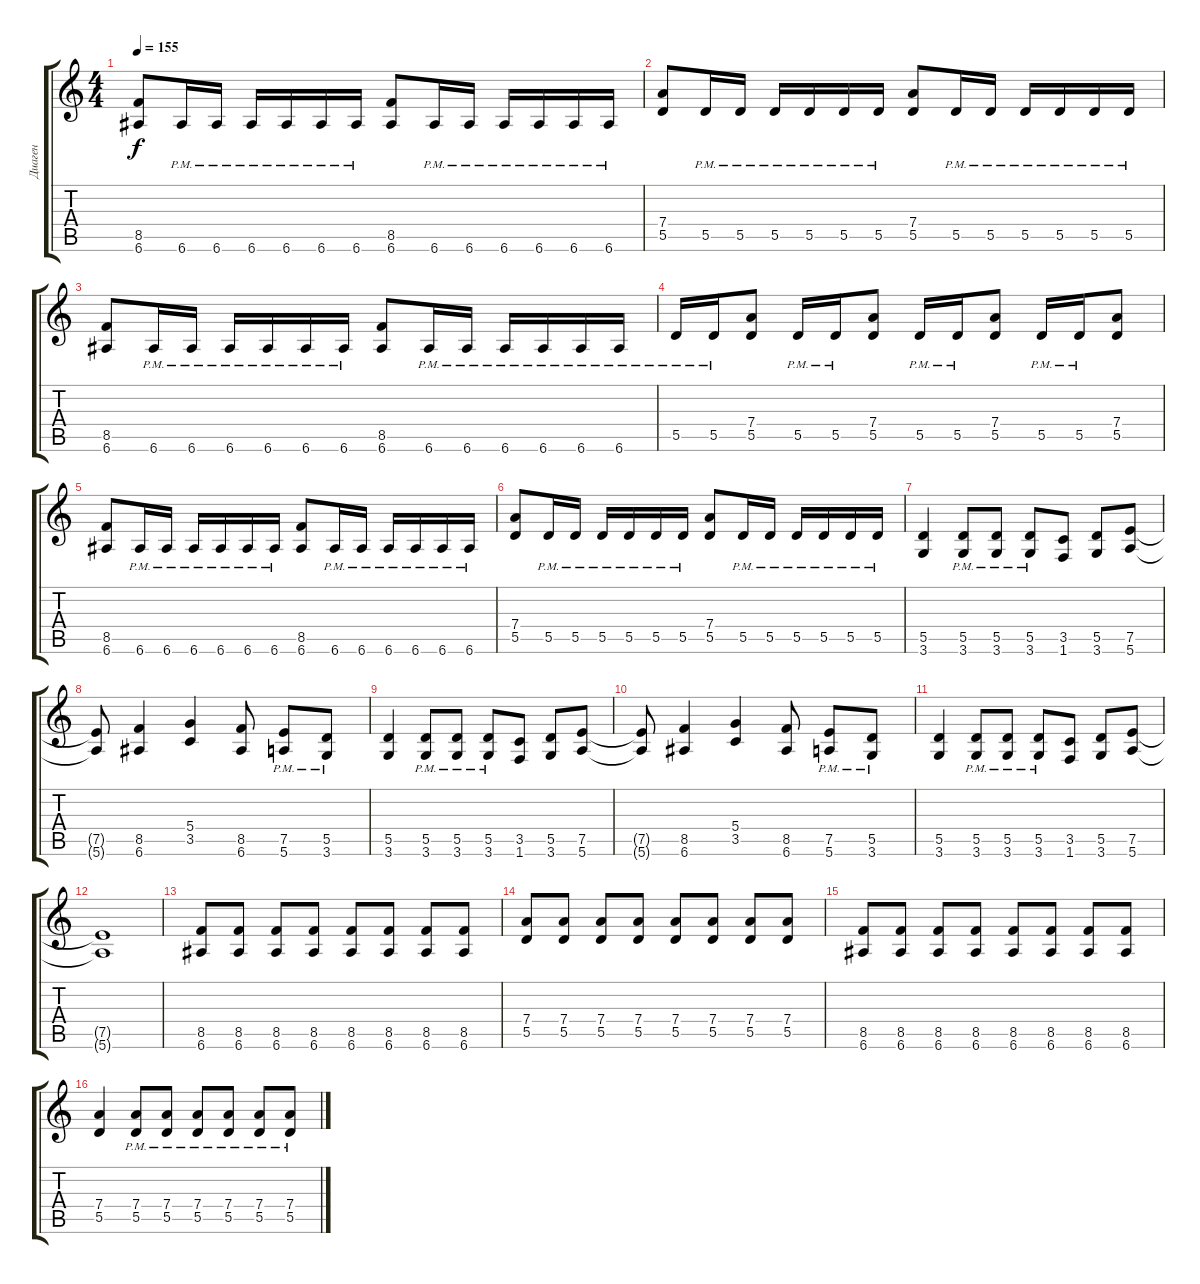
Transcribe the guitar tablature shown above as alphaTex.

\track ("Диаген" "Диаген") {instrument overdrivenguitar}
\staff {score tabs}
\tuning (E4 B3 G3 D3 A2 E2) {hide}
\ts (4 4)
\tempo 155
\clef g2
\ks c
(8.5 6.6).8{dy f} 6.6{pm}.16 6.6{pm}.16 6.6{pm}.16 6.6{pm}.16 6.6{pm}.16 6.6{pm}.16 (8.5 6.6).8 6.6{pm}.16 6.6{pm}.16 6.6{pm}.16 6.6{pm}.16 6.6{pm}.16 6.6{pm}.16 |
(7.4 5.5).8 5.5{pm}.16 5.5{pm}.16 5.5{pm}.16 5.5{pm}.16 5.5{pm}.16 5.5{pm}.16 (7.4 5.5).8 5.5{pm}.16 5.5{pm}.16 5.5{pm}.16 5.5{pm}.16 5.5{pm}.16 5.5{pm}.16 |
(8.5 6.6).8 6.6{pm}.16 6.6{pm}.16 6.6{pm}.16 6.6{pm}.16 6.6{pm}.16 6.6{pm}.16 (8.5 6.6).8 6.6{pm}.16 6.6{pm}.16 6.6{pm}.16 6.6{pm}.16 6.6{pm}.16 6.6{pm}.16 |
5.5{pm}.16 5.5{pm}.16 (7.4 5.5).8 5.5{pm}.16 5.5{pm}.16 (7.4 5.5).8 5.5{pm}.16 5.5{pm}.16 (7.4 5.5).8 5.5{pm}.16 5.5{pm}.16 (7.4 5.5).8 |
(8.5 6.6).8 6.6{pm}.16 6.6{pm}.16 6.6{pm}.16 6.6{pm}.16 6.6{pm}.16 6.6{pm}.16 (8.5 6.6).8 6.6{pm}.16 6.6{pm}.16 6.6{pm}.16 6.6{pm}.16 6.6{pm}.16 6.6{pm}.16 |
(7.4 5.5).8 5.5{pm}.16 5.5{pm}.16 5.5{pm}.16 5.5{pm}.16 5.5{pm}.16 5.5{pm}.16 (7.4 5.5).8 5.5{pm}.16 5.5{pm}.16 5.5{pm}.16 5.5{pm}.16 5.5{pm}.16 5.5{pm}.16 |
(5.5 3.6).4 (5.5{pm} 3.6{pm}).8 (5.5{pm} 3.6{pm}).8 (5.5{pm} 3.6{pm}).8 (3.5 1.6).8 (5.5 3.6).8 (7.5 5.6).8 |
(7.5{t} 5.6{t}).8 (8.5 6.6).4 (5.4 3.5).4 (8.5 6.6).8 (7.5{pm} 5.6).8 (5.5{pm} 3.6{pm}).8 |
(5.5 3.6).4 (5.5{pm} 3.6{pm}).8 (5.5{pm} 3.6{pm}).8 (5.5{pm} 3.6{pm}).8 (3.5 1.6).8 (5.5 3.6).8 (7.5 5.6).8 |
(7.5{t} 5.6{t}).8 (8.5 6.6).4 (5.4 3.5).4 (8.5 6.6).8 (7.5{pm} 5.6).8 (5.5{pm} 3.6{pm}).8 |
(5.5 3.6).4 (5.5{pm} 3.6{pm}).8 (5.5{pm} 3.6{pm}).8 (5.5{pm} 3.6{pm}).8 (3.5 1.6).8 (5.5 3.6).8 (7.5 5.6).8 |
(7.5{t} 5.6{t}).1 |
(8.5 6.6).8 (8.5 6.6).8 (8.5 6.6).8 (8.5 6.6).8 (8.5 6.6).8 (8.5 6.6).8 (8.5 6.6).8 (8.5 6.6).8 |
(7.4 5.5).8 (7.4 5.5).8 (7.4 5.5).8 (7.4 5.5).8 (7.4 5.5).8 (7.4 5.5).8 (7.4 5.5).8 (7.4 5.5).8 |
(8.5 6.6).8 (8.5 6.6).8 (8.5 6.6).8 (8.5 6.6).8 (8.5 6.6).8 (8.5 6.6).8 (8.5 6.6).8 (8.5 6.6).8 |
(7.4 5.5).4 (7.4{pm} 5.5{pm}).8 (7.4{pm} 5.5{pm}).8 (7.4{pm} 5.5{pm}).8 (7.4{pm} 5.5{pm}).8 (7.4{pm} 5.5{pm}).8 (7.4{pm} 5.5{pm}).8
